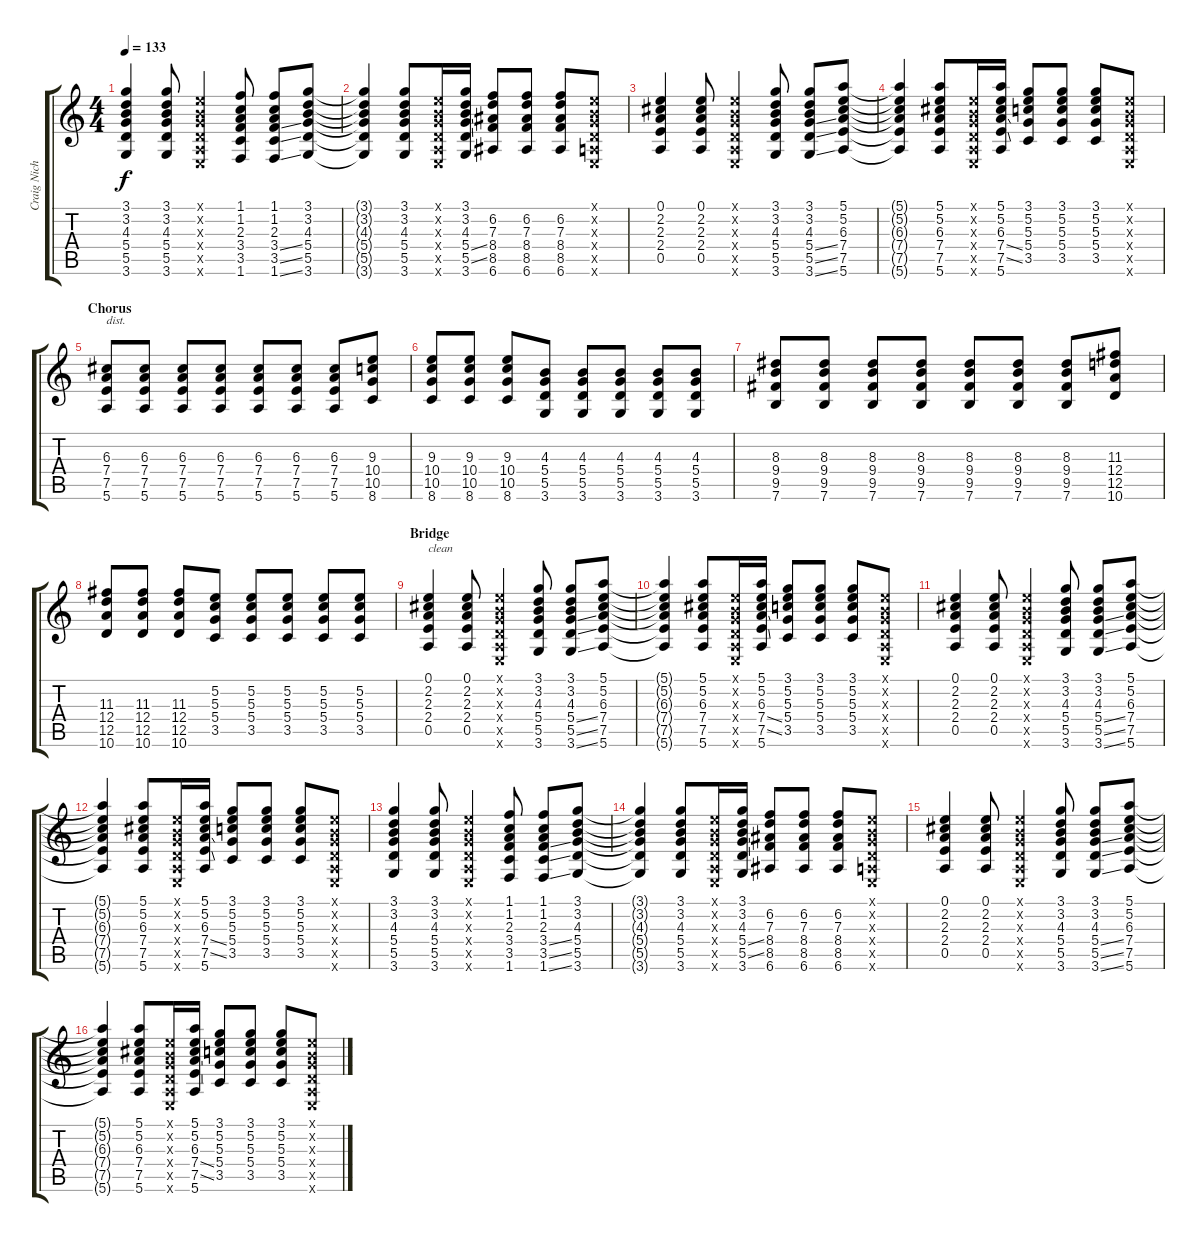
\track ("Craig Nicholls - Guitar" "Craig Nich") {instrument distortionguitar}
\staff {score tabs}
\tuning (E4 B3 G3 D3 A2 E2) {hide}
\ts (4 4)
\tempo 133
\clef g2
\ks c
(3.1 3.2 4.3 5.4 5.5 3.6).4{dy f} (3.1 3.2 4.3 5.4 5.5 3.6).8 (0.1{x} 0.2{x} 0.3{x} 0.4{x} 0.5{x} 0.6{x}).4 (1.1 1.2 2.3 3.4 3.5 1.6).8 (1.1 1.2 2.3 3.4{ss} 3.5{ss} 1.6{ss}).8 (3.1 3.2 4.3 5.4 5.5 3.6).8 |
(3.1{t} 3.2{t} 4.3{t} 5.4{t} 5.5{t} 3.6{t}).4 (3.1 3.2 4.3 5.4 5.5 3.6).8 (0.1{x} 0.2{x} 0.3{x} 0.4{x} 0.5{x} 0.6{x}).16 (3.1 3.2 4.3 5.4{ss} 5.5{ss} 3.6).16 (6.2 7.3 8.4 8.5 6.6).8 (6.2 7.3 8.4 8.5 6.6).8 (6.2 7.3 8.4 8.5 6.6).8 (0.1{x} 0.2{x} 0.3{x} 0.4{x} 0.5{x} 0.6{x}).8 |
(0.1 2.2 2.3 2.4 0.5).4 (0.1 2.2 2.3 2.4 0.5).8 (0.1{x} 0.2{x} 0.3{x} 0.4{x} 0.5{x} 0.6{x}).4 (3.1 3.2 4.3 5.4 5.5 3.6).8 (3.1 3.2 4.3 5.4{ss} 5.5{ss} 3.6{ss}).8 (5.1 5.2 6.3 7.4 7.5 5.6).8 |
(5.1{t} 5.2{t} 6.3{t} 7.4{t} 7.5{t} 5.6{t}).4 (5.1 5.2 6.3 7.4 7.5 5.6).8 (0.1{x} 0.2{x} 0.3{x} 0.4{x} 0.5{x} 0.6{x}).16 (5.1 5.2 6.3 7.4{ss} 7.5{ss} 5.6).16 (3.1 5.2 5.3 5.4 3.5).8 (3.1 5.2 5.3 5.4 3.5).8 (3.1 5.2 5.3 5.4 3.5).8 (0.1{x} 0.2{x} 0.3{x} 0.4{x} 0.5{x} 0.6{x}).8 |
\section ("" "Chorus")
(6.3 7.4 7.5 5.6).8{txt "dist." instrument distortionguitar} (6.3 7.4 7.5 5.6).8 (6.3 7.4 7.5 5.6).8 (6.3 7.4 7.5 5.6).8 (6.3 7.4 7.5 5.6).8 (6.3 7.4 7.5 5.6).8 (6.3 7.4 7.5 5.6).8 (9.3 10.4 10.5 8.6).8 |
(9.3 10.4 10.5 8.6).8 (9.3 10.4 10.5 8.6).8 (9.3 10.4 10.5 8.6).8 (4.3 5.4 5.5 3.6).8 (4.3 5.4 5.5 3.6).8 (4.3 5.4 5.5 3.6).8 (4.3 5.4 5.5 3.6).8 (4.3 5.4 5.5 3.6).8 |
(8.3 9.4 9.5 7.6).8 (8.3 9.4 9.5 7.6).8 (8.3 9.4 9.5 7.6).8 (8.3 9.4 9.5 7.6).8 (8.3 9.4 9.5 7.6).8 (8.3 9.4 9.5 7.6).8 (8.3 9.4 9.5 7.6).8 (11.3 12.4 12.5 10.6).8 |
(11.3 12.4 12.5 10.6).8 (11.3 12.4 12.5 10.6).8 (11.3 12.4 12.5 10.6).8 (5.2 5.3 5.4 3.5).8 (5.2 5.3 5.4 3.5).8 (5.2 5.3 5.4 3.5).8 (5.2 5.3 5.4 3.5).8 (5.2 5.3 5.4 3.5).8 |
\section ("" "Bridge")
(0.1 2.2 2.3 2.4 0.5).4{txt "clean" instrument electricguitarclean} (0.1 2.2 2.3 2.4 0.5).8 (0.1{x} 0.2{x} 0.3{x} 0.4{x} 0.5{x} 0.6{x}).4 (3.1 3.2 4.3 5.4 5.5 3.6).8 (3.1 3.2 4.3 5.4{ss} 5.5{ss} 3.6{ss}).8 (5.1 5.2 6.3 7.4 7.5 5.6).8 |
(5.1{t} 5.2{t} 6.3{t} 7.4{t} 7.5{t} 5.6{t}).4 (5.1 5.2 6.3 7.4 7.5 5.6).8 (0.1{x} 0.2{x} 0.3{x} 0.4{x} 0.5{x} 0.6{x}).16 (5.1 5.2 6.3 7.4{ss} 7.5{ss} 5.6).16 (3.1 5.2 5.3 5.4 3.5).8 (3.1 5.2 5.3 5.4 3.5).8 (3.1 5.2 5.3 5.4 3.5).8 (0.1{x} 0.2{x} 0.3{x} 0.4{x} 0.5{x} 0.6{x}).8 |
(0.1 2.2 2.3 2.4 0.5).4 (0.1 2.2 2.3 2.4 0.5).8 (0.1{x} 0.2{x} 0.3{x} 0.4{x} 0.5{x} 0.6{x}).4 (3.1 3.2 4.3 5.4 5.5 3.6).8 (3.1 3.2 4.3 5.4{ss} 5.5{ss} 3.6{ss}).8 (5.1 5.2 6.3 7.4 7.5 5.6).8 |
(5.1{t} 5.2{t} 6.3{t} 7.4{t} 7.5{t} 5.6{t}).4 (5.1 5.2 6.3 7.4 7.5 5.6).8 (0.1{x} 0.2{x} 0.3{x} 0.4{x} 0.5{x} 0.6{x}).16 (5.1 5.2 6.3 7.4{ss} 7.5{ss} 5.6).16 (3.1 5.2 5.3 5.4 3.5).8 (3.1 5.2 5.3 5.4 3.5).8 (3.1 5.2 5.3 5.4 3.5).8 (0.1{x} 0.2{x} 0.3{x} 0.4{x} 0.5{x} 0.6{x}).8 |
(3.1 3.2 4.3 5.4 5.5 3.6).4 (3.1 3.2 4.3 5.4 5.5 3.6).8 (0.1{x} 0.2{x} 0.3{x} 0.4{x} 0.5{x} 0.6{x}).4 (1.1 1.2 2.3 3.4 3.5 1.6).8 (1.1 1.2 2.3 3.4{ss} 3.5{ss} 1.6{ss}).8 (3.1 3.2 4.3 5.4 5.5 3.6).8 |
(3.1{t} 3.2{t} 4.3{t} 5.4{t} 5.5{t} 3.6{t}).4 (3.1 3.2 4.3 5.4 5.5 3.6).8 (0.1{x} 0.2{x} 0.3{x} 0.4{x} 0.5{x} 0.6{x}).16 (3.1 3.2 4.3 5.4{ss} 5.5{ss} 3.6).16 (6.2 7.3 8.4 8.5 6.6).8 (6.2 7.3 8.4 8.5 6.6).8 (6.2 7.3 8.4 8.5 6.6).8 (0.1{x} 0.2{x} 0.3{x} 0.4{x} 0.5{x} 0.6{x}).8 |
(0.1 2.2 2.3 2.4 0.5).4 (0.1 2.2 2.3 2.4 0.5).8 (0.1{x} 0.2{x} 0.3{x} 0.4{x} 0.5{x} 0.6{x}).4 (3.1 3.2 4.3 5.4 5.5 3.6).8 (3.1 3.2 4.3 5.4{ss} 5.5{ss} 3.6{ss}).8 (5.1 5.2 6.3 7.4 7.5 5.6).8 |
(5.1{t} 5.2{t} 6.3{t} 7.4{t} 7.5{t} 5.6{t}).4 (5.1 5.2 6.3 7.4 7.5 5.6).8 (0.1{x} 0.2{x} 0.3{x} 0.4{x} 0.5{x} 0.6{x}).16 (5.1 5.2 6.3 7.4{ss} 7.5{ss} 5.6).16 (3.1 5.2 5.3 5.4 3.5).8 (3.1 5.2 5.3 5.4 3.5).8 (3.1 5.2 5.3 5.4 3.5).8 (0.1{x} 0.2{x} 0.3{x} 0.4{x} 0.5{x} 0.6{x}).8
